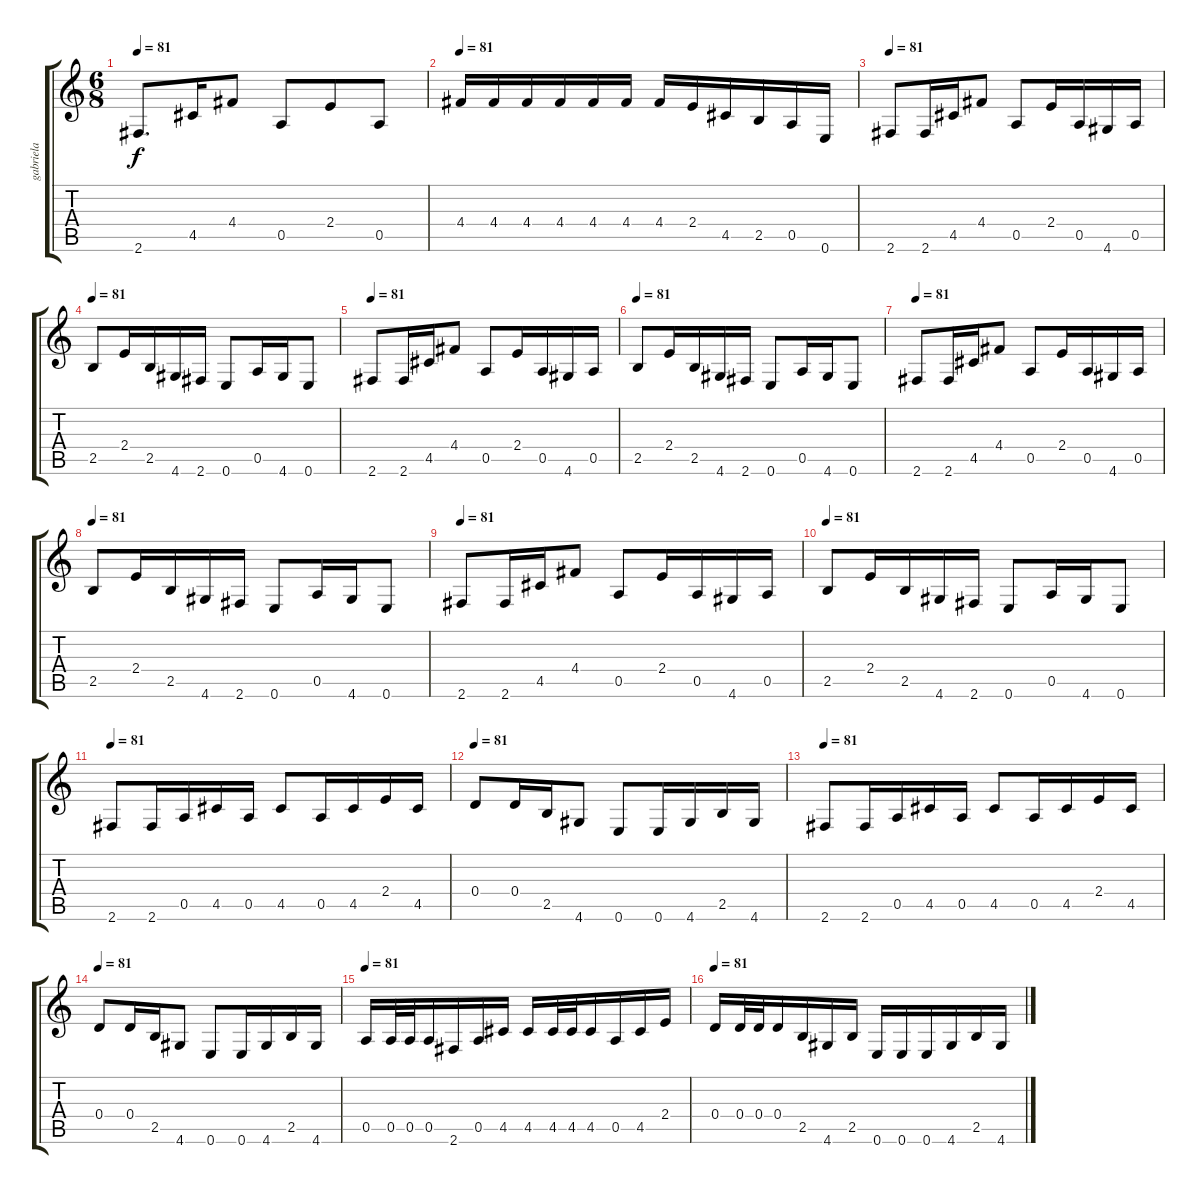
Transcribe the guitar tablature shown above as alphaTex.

\track ("gabriela" "gabriela") {instrument acousticguitarnylon}
\staff {score tabs}
\tuning (E4 B3 G3 D3 A2 E2) {hide}
\ts (6 8)
\tempo 81
\clef g2
\ks c
2.6.8{d dy f} 4.5.16 4.4.8 0.5.8 2.4.8 0.5.8 |
\tempo 81
4.4.16 4.4.16 4.4.16 4.4.16 4.4.16 4.4.16 4.4.16 2.4.16 4.5.16 2.5.16 0.5.16 0.6.16 |
\tempo 81
2.6.8 2.6.16 4.5.16 4.4.8 0.5.8 2.4.16 0.5.16 4.6.16 0.5.16 |
\tempo 81
2.5.8 2.4.16 2.5.16 4.6.16 2.6.16 0.6.8 0.5.16 4.6.16 0.6.8 |
\tempo 81
2.6.8 2.6.16 4.5.16 4.4.8 0.5.8 2.4.16 0.5.16 4.6.16 0.5.16 |
\tempo 81
2.5.8 2.4.16 2.5.16 4.6.16 2.6.16 0.6.8 0.5.16 4.6.16 0.6.8 |
\tempo 81
2.6.8 2.6.16 4.5.16 4.4.8 0.5.8 2.4.16 0.5.16 4.6.16 0.5.16 |
\tempo 81
2.5.8 2.4.16 2.5.16 4.6.16 2.6.16 0.6.8 0.5.16 4.6.16 0.6.8 |
\tempo 81
2.6.8 2.6.16 4.5.16 4.4.8 0.5.8 2.4.16 0.5.16 4.6.16 0.5.16 |
\tempo 81
2.5.8 2.4.16 2.5.16 4.6.16 2.6.16 0.6.8 0.5.16 4.6.16 0.6.8 |
\tempo 81
2.6.8 2.6.16 0.5.16 4.5.16 0.5.16 4.5.8 0.5.16 4.5.16 2.4.16 4.5.16 |
\tempo 81
0.4.8 0.4.16 2.5.16 4.6.8 0.6.8 0.6.16 4.6.16 2.5.16 4.6.16 |
\tempo 81
2.6.8 2.6.16 0.5.16 4.5.16 0.5.16 4.5.8 0.5.16 4.5.16 2.4.16 4.5.16 |
\tempo 81
0.4.8 0.4.16 2.5.16 4.6.8 0.6.8 0.6.16 4.6.16 2.5.16 4.6.16 |
\tempo 81
0.5.16 0.5.32 0.5.32 0.5.16 2.6.16 0.5.16 4.5.16 4.5.16 4.5.32 4.5.32 4.5.16 0.5.16 4.5.16 2.4.16 |
\tempo 81
0.4.16 0.4.32 0.4.32 0.4.16 2.5.16 4.6.16 2.5.16 0.6.16 0.6.16 0.6.16 4.6.16 2.5.16 4.6.16
